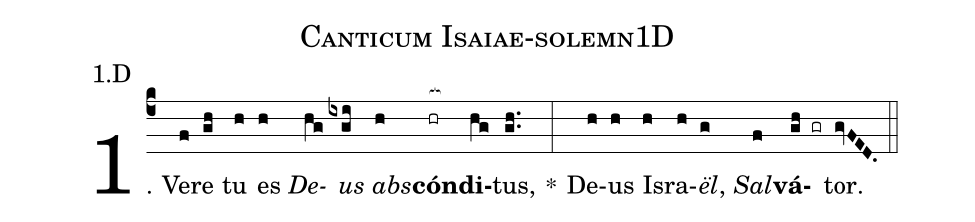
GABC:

name: Canticum Isaiae-solemn1D;
annotation: 1.D;
%%
(c4)1. Ve(f)re(gh) tu(h) es(h) <i>De</i>(hg)<i>us</i>(ixgi) <i>abs</i>(h)<b>cón</b>(hr[ocb:1{])<b>di</b>(hg[ocb:0}])tus,(gh..) *(:) De(h)us(h) Is(h)ra(h)<i>ël</i>,(g) <i>Sal</i>(f)<b>vá</b>(gh gr)tor.(gvFED.) (::)
